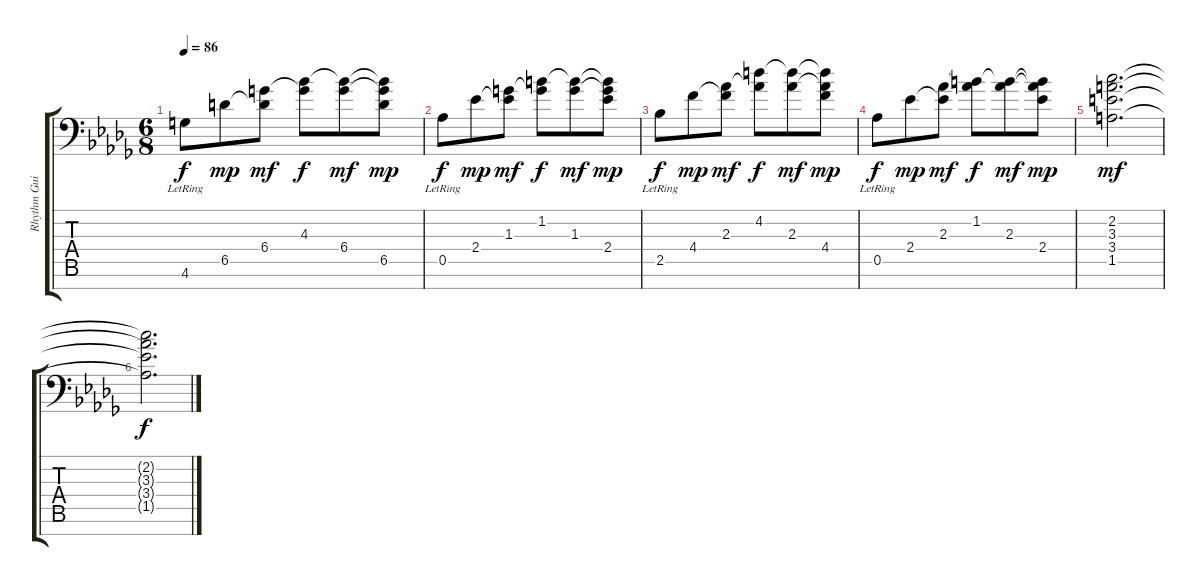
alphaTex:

\track ("Rhythm Guitar 1" "Rhythm Gui") {instrument distortionguitar}
\staff {score tabs}
\tuning (Eb4 Bb3 Gb3 Db3 Ab2 Eb2 Ab1) {hide}
\ts (6 8)
\tempo 86
\clef f4
\ks bbminor
4.6{lr}.8{dy f} 6.5.8{dy mp} (6.4 6.5{t}).8{dy mf} (4.3 6.4{t}).8{dy f} (4.3{t} 6.4).8{dy mf} (4.3{t} 6.4{t} 6.5).8{dy mp} |
0.5{lr}.8{dy f} 2.4.8{dy mp} (1.3 2.4{t}).8{dy mf} (1.2 1.3{t}).8{dy f} (1.2{t} 1.3).8{dy mf} (1.2{t} 1.3{t} 2.4).8{dy mp} |
2.5{lr}.8{dy f} 4.4.8{dy mp} (2.3 4.4{t}).8{dy mf} (4.2 2.3{t}).8{dy f} (4.2{t} 2.3).8{dy mf} (4.2{t} 2.3{t} 4.4).8{dy mp} |
0.5{lr}.8{dy f} 2.4.8{dy mp} (2.3 2.4{t}).8{dy mf} (1.2 2.3{t}).8{dy f} (1.2{t} 2.3).8{dy mf} (1.2{t} 2.3{t} 2.4).8{dy mp} |
(2.2 3.3 3.4 1.5).2{d dy mf volume 0} |
(2.2{t} 3.3{t} 3.4{t} 1.5{t}).2{d dy f}
